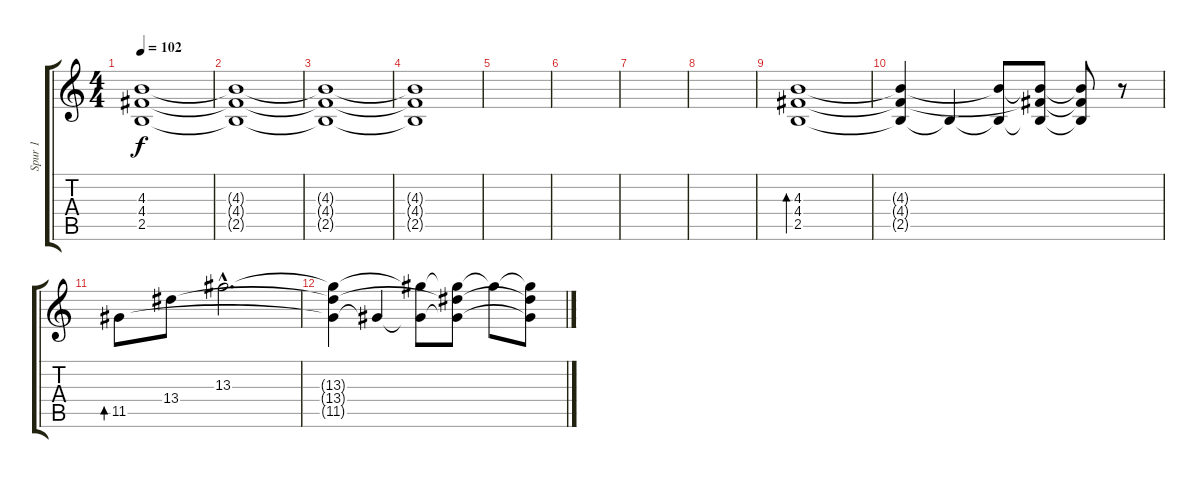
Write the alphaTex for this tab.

\track ("Spur 1" "Spur 1") {instrument overdrivenguitar}
\staff {score tabs}
\tuning (E4 B3 G3 D3 A2 E2) {hide}
\ts (4 4)
\tempo 102
\clef g2
\ks c
(4.3 4.4 2.5).1{dy f volume 1} |
(4.3{t} 4.4{t} 2.5{t}).1 |
(4.3{t} 4.4{t} 2.5{t}).1 |
(4.3{t} 4.4{t} 2.5{t}).1 |
|
|
|
|
(4.3 4.4 2.5).1{bd 120 volume 0 instrument distortionguitar} |
(4.3{t} 4.4{t} 2.5{t}).4 2.5{t}.4 (4.3{t} 2.5{t}).8 (4.3{t} 4.4{t} 2.5{t}).8 (4.3{t} 4.4{t} 2.5{t}).8 r.8{volume 13} |
11.5.8{bd 120 volume 0} 13.4.8 13.3{hac}.2{d} |
(13.3{t} 13.4{t} 11.5{t}).4 11.5{t}.4 (13.3{t} 11.5{t}).8 (13.3{t} 13.4{t} 11.5{t}).8 13.3{t}.8 (13.3{t} 13.4{t} 11.5{t}).8
